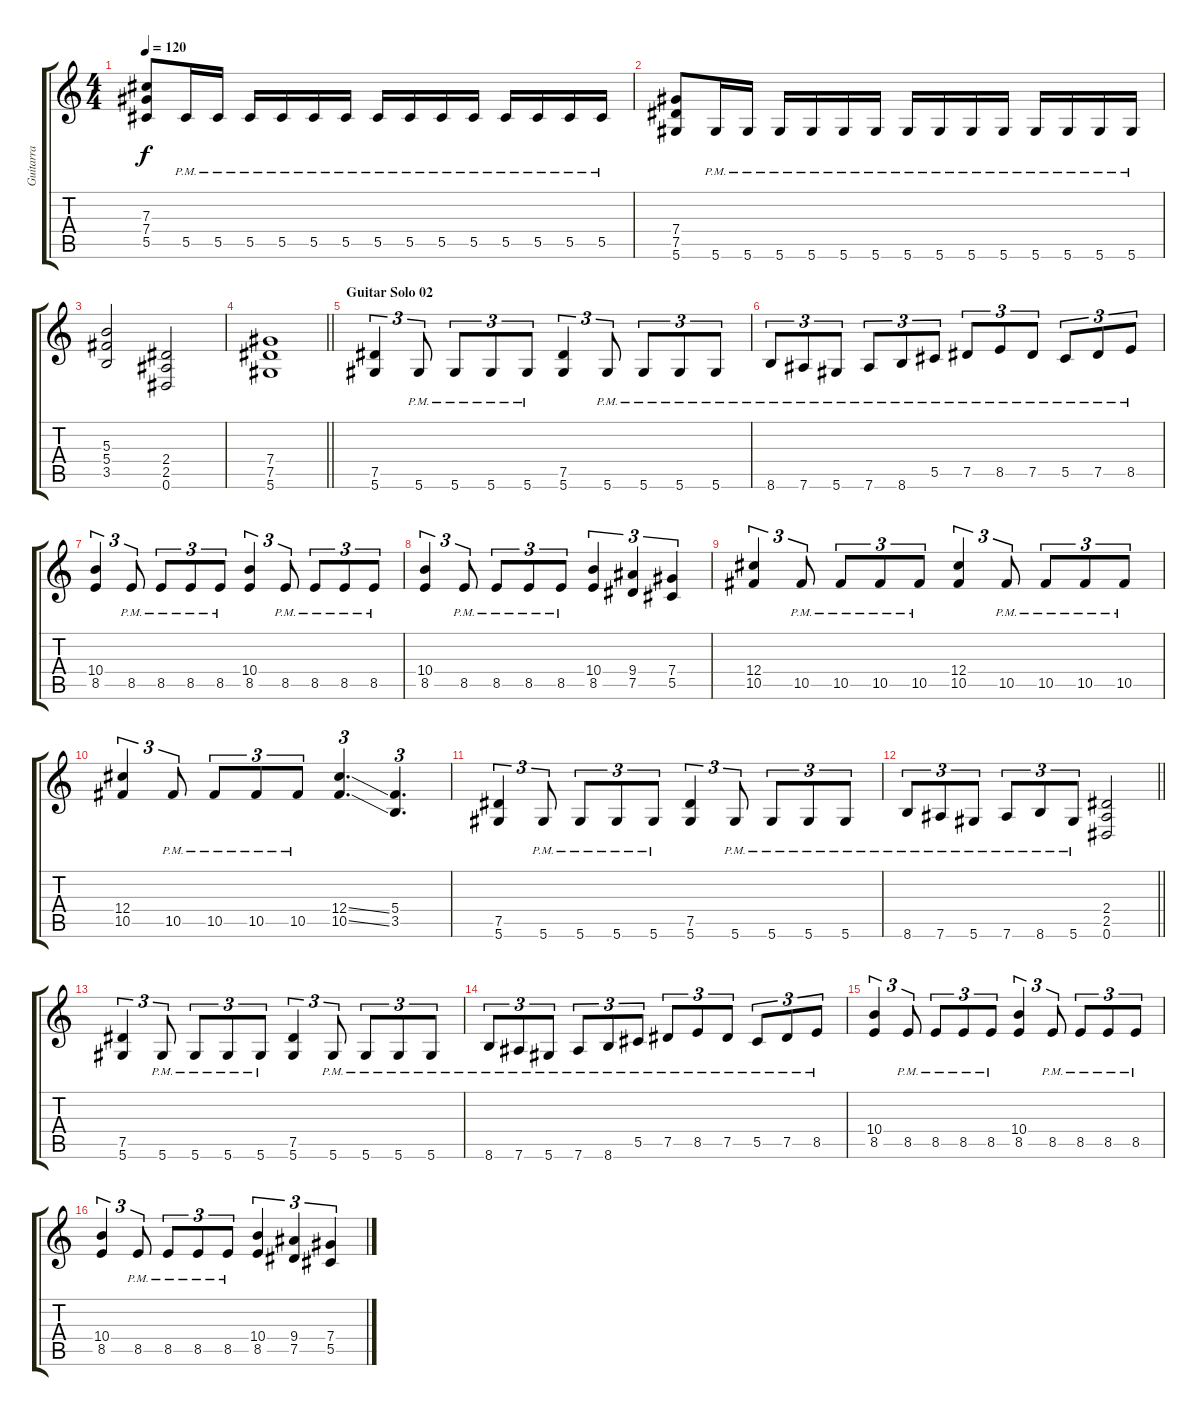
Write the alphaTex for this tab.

\track ("Guitarra" "Guitarra") {instrument overdrivenguitar}
\staff {score tabs}
\tuning (Eb4 Bb3 Gb3 Db3 Ab2 Eb2) {hide}
\ts (4 4)
\tempo 120
\clef g2
\ks c
(7.3 7.4 5.5).8{dy f} 5.5{pm}.16 5.5{pm}.16 5.5{pm}.16 5.5{pm}.16 5.5{pm}.16 5.5{pm}.16 5.5{pm}.16 5.5{pm}.16 5.5{pm}.16 5.5{pm}.16 5.5{pm}.16 5.5{pm}.16 5.5{pm}.16 5.5{pm}.16 |
(7.4 7.5 5.6).8 5.6{pm}.16 5.6{pm}.16 5.6{pm}.16 5.6{pm}.16 5.6{pm}.16 5.6{pm}.16 5.6{pm}.16 5.6{pm}.16 5.6{pm}.16 5.6{pm}.16 5.6{pm}.16 5.6{pm}.16 5.6{pm}.16 5.6{pm}.16 |
(5.3 5.4 3.5).2 (2.4 2.5 0.6).2 |
\barLineRight lightlight
(7.4 7.5 5.6).1 |
\section ("" "Guitar Solo 02")
(7.5 5.6).4{tu (3 2)} 5.6{pm}.8{tu (3 2)} 5.6{pm}.8{tu (3 2)} 5.6{pm}.8{tu (3 2)} 5.6{pm}.8{tu (3 2)} (7.5 5.6).4{tu (3 2)} 5.6{pm}.8{tu (3 2)} 5.6{pm}.8{tu (3 2)} 5.6{pm}.8{tu (3 2)} 5.6{pm}.8{tu (3 2)} |
8.6{pm}.8{tu (3 2)} 7.6{pm}.8{tu (3 2)} 5.6{pm}.8{tu (3 2)} 7.6{pm}.8{tu (3 2)} 8.6{pm}.8{tu (3 2)} 5.5{pm}.8{tu (3 2)} 7.5{pm}.8{tu (3 2)} 8.5{pm}.8{tu (3 2)} 7.5{pm}.8{tu (3 2)} 5.5{pm}.8{tu (3 2)} 7.5{pm}.8{tu (3 2)} 8.5{pm}.8{tu (3 2)} |
(10.4 8.5).4{tu (3 2)} 8.5{pm}.8{tu (3 2)} 8.5{pm}.8{tu (3 2)} 8.5{pm}.8{tu (3 2)} 8.5{pm}.8{tu (3 2)} (10.4 8.5).4{tu (3 2)} 8.5{pm}.8{tu (3 2)} 8.5{pm}.8{tu (3 2)} 8.5{pm}.8{tu (3 2)} 8.5{pm}.8{tu (3 2)} |
(10.4 8.5).4{tu (3 2)} 8.5{pm}.8{tu (3 2)} 8.5{pm}.8{tu (3 2)} 8.5{pm}.8{tu (3 2)} 8.5{pm}.8{tu (3 2)} (10.4 8.5).4{tu (3 2)} (9.4 7.5).4{tu (3 2)} (7.4 5.5).4{tu (3 2)} |
(12.4 10.5).4{tu (3 2)} 10.5{pm}.8{tu (3 2)} 10.5{pm}.8{tu (3 2)} 10.5{pm}.8{tu (3 2)} 10.5{pm}.8{tu (3 2)} (12.4 10.5).4{tu (3 2)} 10.5{pm}.8{tu (3 2)} 10.5{pm}.8{tu (3 2)} 10.5{pm}.8{tu (3 2)} 10.5{pm}.8{tu (3 2)} |
(12.4 10.5).4{tu (3 2)} 10.5{pm}.8{tu (3 2)} 10.5{pm}.8{tu (3 2)} 10.5{pm}.8{tu (3 2)} 10.5{pm}.8{tu (3 2)} (12.4{ss} 10.5{ss}).4{d tu (3 2)} (5.4 3.5).4{d tu (3 2)} |
(7.5 5.6).4{tu (3 2)} 5.6{pm}.8{tu (3 2)} 5.6{pm}.8{tu (3 2)} 5.6{pm}.8{tu (3 2)} 5.6{pm}.8{tu (3 2)} (7.5 5.6).4{tu (3 2)} 5.6{pm}.8{tu (3 2)} 5.6{pm}.8{tu (3 2)} 5.6{pm}.8{tu (3 2)} 5.6{pm}.8{tu (3 2)} |
\barLineRight lightlight
8.6{pm}.8{tu (3 2)} 7.6{pm}.8{tu (3 2)} 5.6{pm}.8{tu (3 2)} 7.6{pm}.8{tu (3 2)} 8.6{pm}.8{tu (3 2)} 5.6{pm}.8{tu (3 2)} (2.4 2.5 0.6).2 |
(7.5 5.6).4{tu (3 2)} 5.6{pm}.8{tu (3 2)} 5.6{pm}.8{tu (3 2)} 5.6{pm}.8{tu (3 2)} 5.6{pm}.8{tu (3 2)} (7.5 5.6).4{tu (3 2)} 5.6{pm}.8{tu (3 2)} 5.6{pm}.8{tu (3 2)} 5.6{pm}.8{tu (3 2)} 5.6{pm}.8{tu (3 2)} |
8.6{pm}.8{tu (3 2)} 7.6{pm}.8{tu (3 2)} 5.6{pm}.8{tu (3 2)} 7.6{pm}.8{tu (3 2)} 8.6{pm}.8{tu (3 2)} 5.5{pm}.8{tu (3 2)} 7.5{pm}.8{tu (3 2)} 8.5{pm}.8{tu (3 2)} 7.5{pm}.8{tu (3 2)} 5.5{pm}.8{tu (3 2)} 7.5{pm}.8{tu (3 2)} 8.5{pm}.8{tu (3 2)} |
(10.4 8.5).4{tu (3 2)} 8.5{pm}.8{tu (3 2)} 8.5{pm}.8{tu (3 2)} 8.5{pm}.8{tu (3 2)} 8.5{pm}.8{tu (3 2)} (10.4 8.5).4{tu (3 2)} 8.5{pm}.8{tu (3 2)} 8.5{pm}.8{tu (3 2)} 8.5{pm}.8{tu (3 2)} 8.5{pm}.8{tu (3 2)} |
(10.4 8.5).4{tu (3 2)} 8.5{pm}.8{tu (3 2)} 8.5{pm}.8{tu (3 2)} 8.5{pm}.8{tu (3 2)} 8.5{pm}.8{tu (3 2)} (10.4 8.5).4{tu (3 2)} (9.4 7.5).4{tu (3 2)} (7.4 5.5).4{tu (3 2)}
